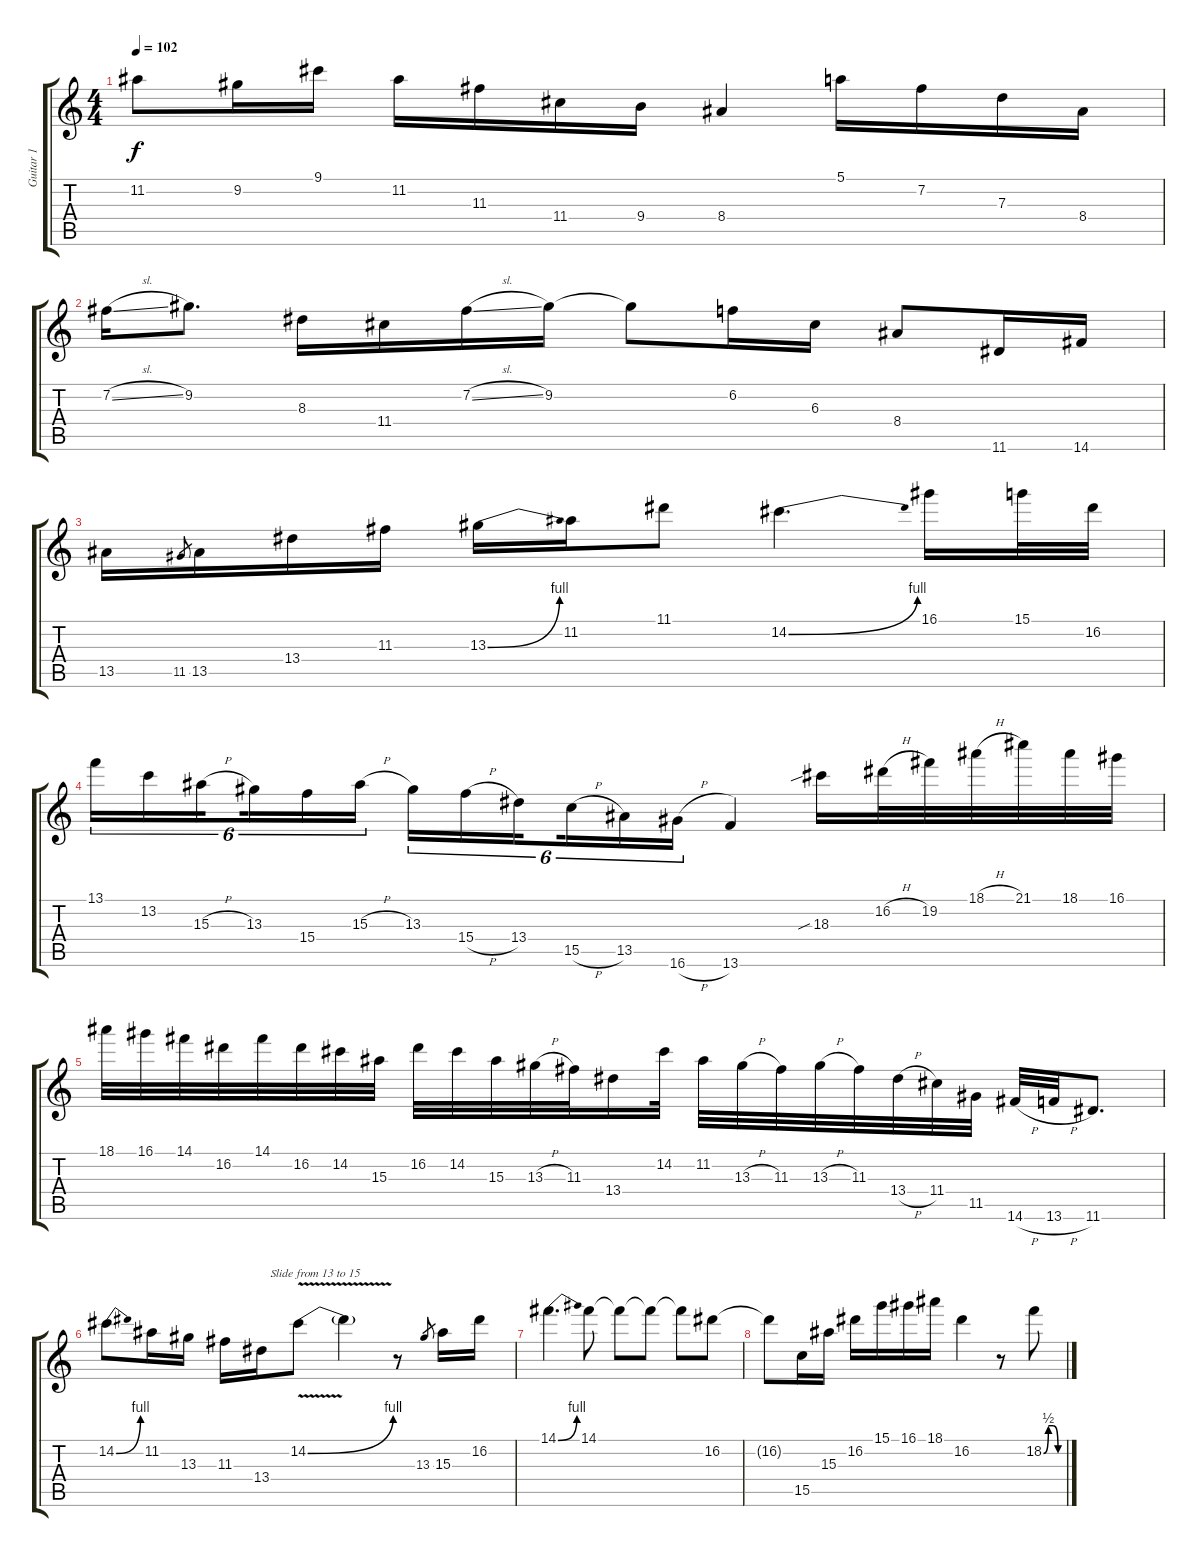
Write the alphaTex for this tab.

\track ("Guitar 1" "Guitar 1") {instrument electricguitarclean}
\staff {score tabs}
\tuning (E4 B3 G3 D3 A2 E2) {hide}
\ts (4 4)
\tempo 102
\clef g2
\ks c
11.2{t}.8{dy f} 9.2.16 9.1.16 11.2.16 11.3.16 11.4.16 9.4.16 8.4.4 5.1.16 7.2.16 7.3.16 8.4.16 |
7.2{sl}.16 9.2.8{d} 8.3.16 11.4.16 7.2{sl}.16 9.2.16 9.2{t}.8 6.2.16 6.3.16 8.4.8 11.6.16 14.6.16 |
13.5.16 11.5.8{gr} 13.5.16 13.4.16 11.3.16 13.3{be (bend 0 0 60 4)}.16 11.2.16 11.1.8 14.2{be (bend 0 0 60 4)}.4{d} 16.1.16 15.1.32 16.2.32 |
13.1.16{tu (6 4)} 13.2.16{tu (6 4)} 15.3{h}.16{tu (6 4) beam splitsecondary} 13.3.16{tu (6 4)} 15.4.16{tu (6 4)} 15.3{h}.16{tu (6 4)} 13.3.16{tu (6 4)} 15.4{h}.16{tu (6 4)} 13.4.16{tu (6 4) beam splitsecondary} 15.5{h}.16{tu (6 4)} 13.5.16{tu (6 4)} 16.6{h}.16{tu (6 4)} 13.6.4 18.3{sib}.16 16.2{h}.32 19.2.32 18.1{h}.32 21.1.32 18.1.32 16.1.32 |
18.1.32 16.1.32 14.1.32 16.2.32 14.1.32 16.2.32 14.2.32 15.3.32 16.2.32 14.2.32 15.3.32 13.3{h}.32 11.3.32 13.4.16 14.2.32 11.2.32 13.3{h}.32 11.3.32 13.3{h}.32 11.3.32 13.4{h}.32 11.4.32 11.5.32 14.6{h}.32 13.6{h}.32 11.6.8{d} |
14.2{be (bend 0 0 60 4)}.8 11.2.16 13.3.16 11.3.16 13.4.16{txt "   Slide from 13 to 15 "} 14.2{be (bend 0 0 60 4) v}.8 14.2{t}.4 r.8 13.3.8{gr} 15.3.16 16.2.16 |
14.1{be (bend 0 0 60 4)}.4{d} 14.1.8 14.1{t}.8 14.1{t}.8 14.1{t}.8 16.2.8 |
16.2{t}.8 15.5.16 15.3.16 16.2.16 15.1.16 16.1.16 18.1.16 16.2.4 r.8 18.2{be (custom 0 0 15 2 30 2 45 0 60 0)}.8
